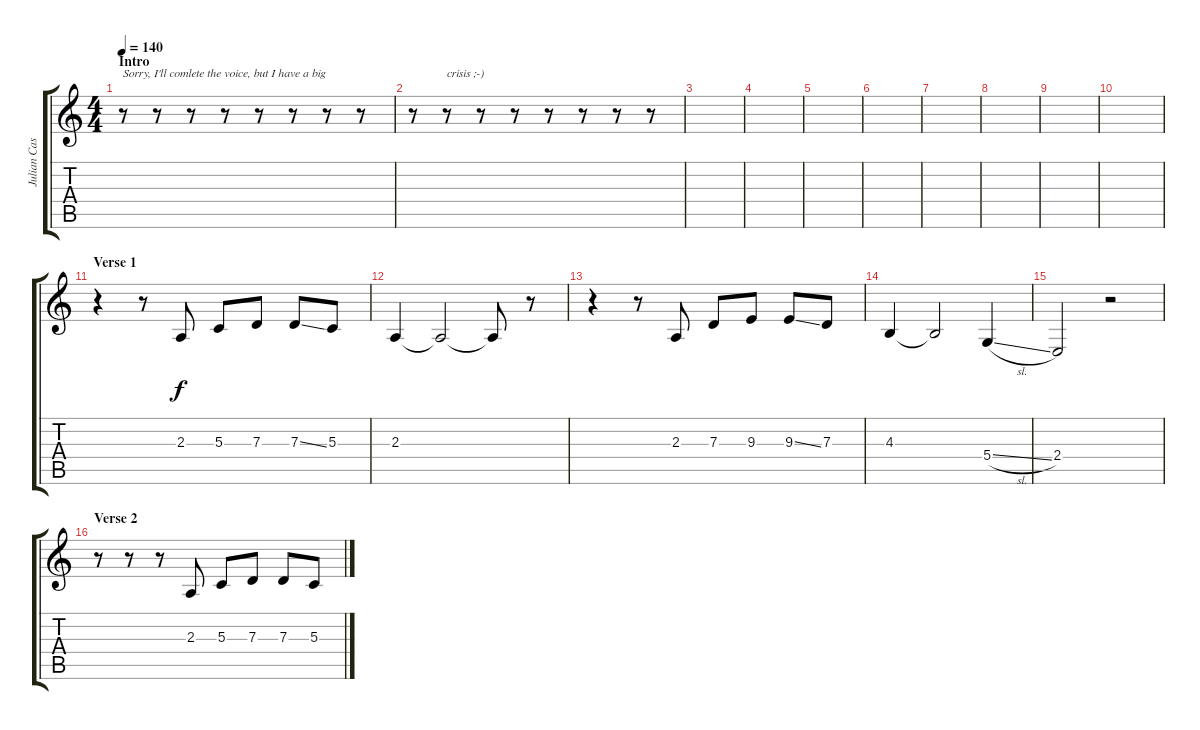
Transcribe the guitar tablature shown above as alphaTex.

\track ("Julian Casablancas - Voice" "Julian Cas") {instrument lead6voice}
\staff {score tabs}
\tuning (E4 B3 G3 D3 A2 E2) {hide}
\ts (4 4)
\section ("" "Intro")
\tempo 140
\clef g2
\ks c
r.8{txt "Sorry, I'll comlete the voice, but I have a big" dy f instrument lead6voice} r.8 r.8 r.8 r.8 r.8 r.8 r.8 |
r.8 r.8{txt "crisis ;-)"} r.8 r.8 r.8 r.8 r.8 r.8 |
|
|
|
|
|
|
|
|
\section ("" "Verse 1")
r.4 r.8 2.3.8 5.3.8 7.3.8 7.3{ss}.8 5.3.8 |
2.3.4 2.3{t}.2 2.3{t}.8 r.8 |
r.4 r.8 2.3.8 7.3.8 9.3.8 9.3{ss}.8 7.3.8 |
4.3.4 4.3{t}.2 5.4{sl}.4 |
2.4.2 r.2 |
\section ("" "Verse 2")
r.8 r.8 r.8 2.3.8 5.3.8 7.3.8 7.3.8 5.3.8
